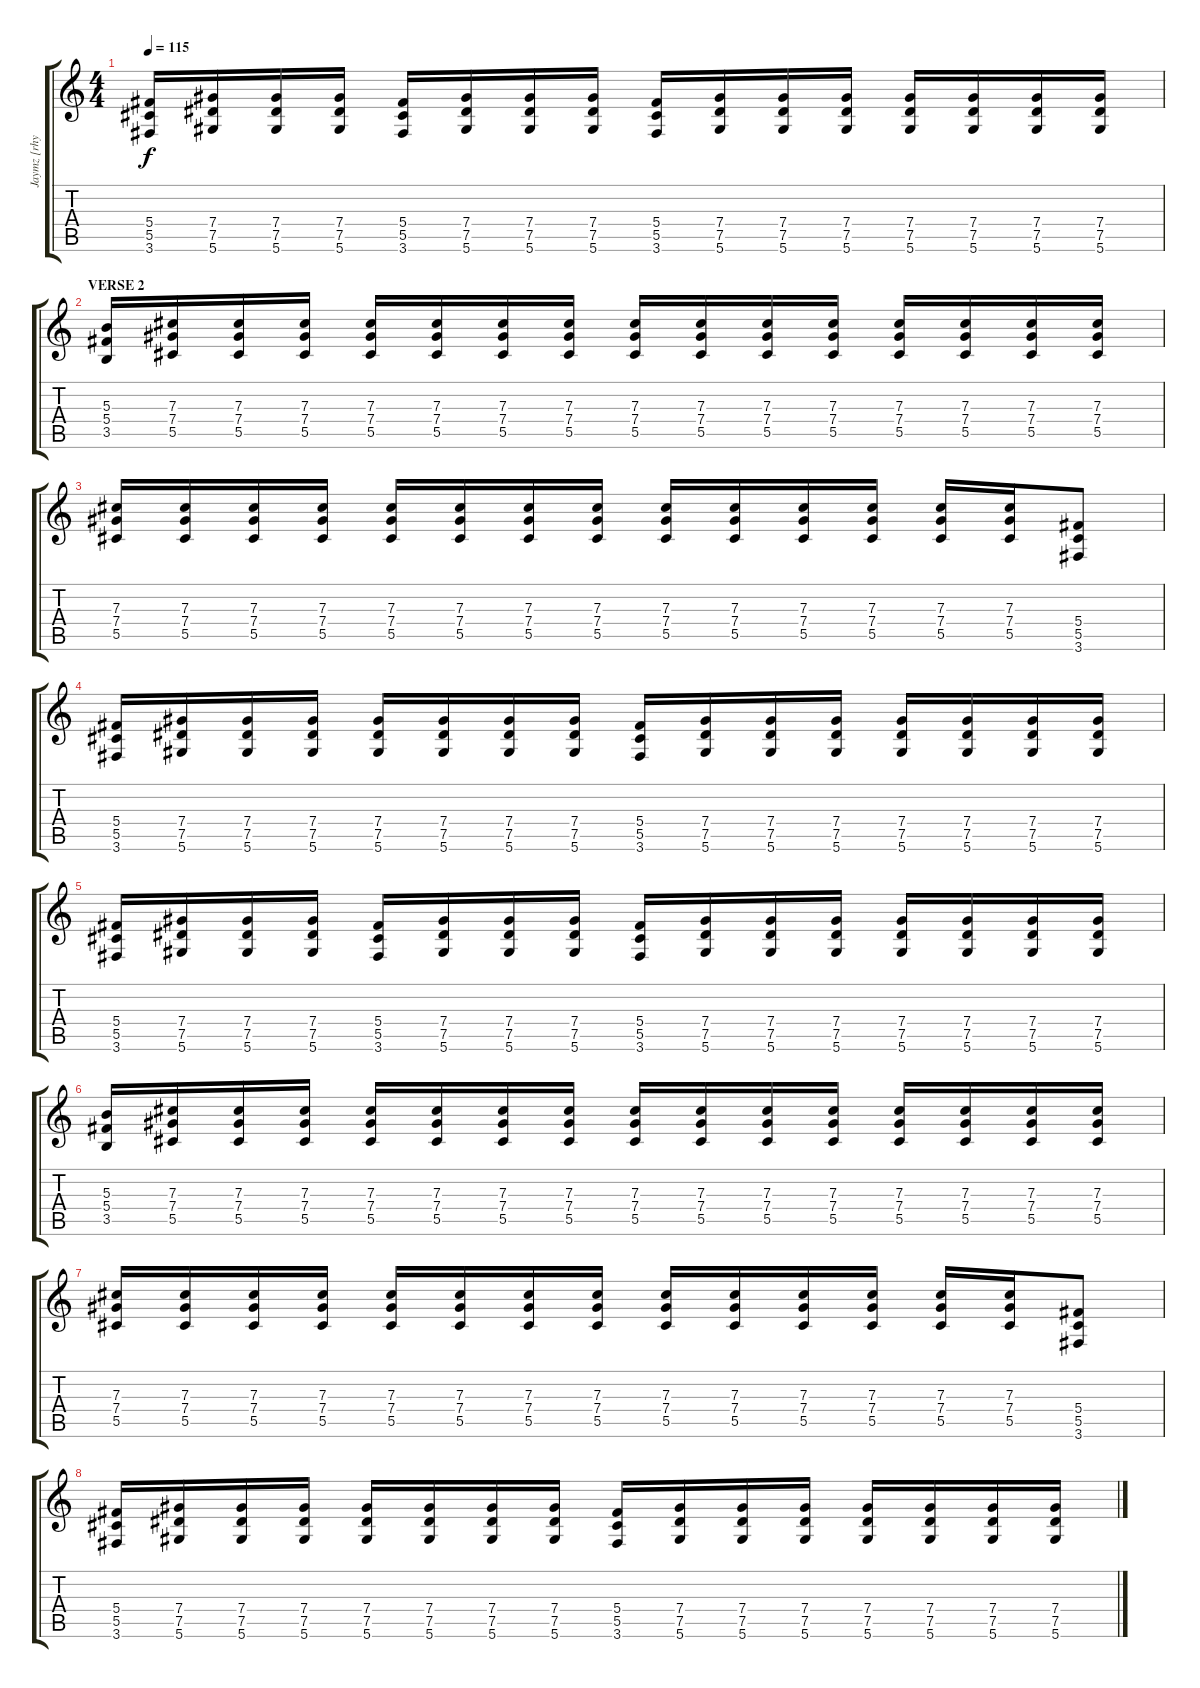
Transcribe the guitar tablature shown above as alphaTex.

\track ("Jaymz [rhythm guitar]" "Jaymz [rhy") {instrument distortionguitar}
\staff {score tabs}
\tuning (Eb4 Bb3 Gb3 Db3 Ab2 Eb2) {hide}
\ts (4 4)
\tempo 115
\clef g2
\ks c
(5.4 5.5 3.6).16{dy f} (7.4 7.5 5.6).16 (7.4 7.5 5.6).16 (7.4 7.5 5.6).16 (5.4 5.5 3.6).16 (7.4 7.5 5.6).16 (7.4 7.5 5.6).16 (7.4 7.5 5.6).16 (5.4 5.5 3.6).16 (7.4 7.5 5.6).16 (7.4 7.5 5.6).16 (7.4 7.5 5.6).16 (7.4 7.5 5.6).16 (7.4 7.5 5.6).16 (7.4 7.5 5.6).16 (7.4 7.5 5.6).16 |
\section ("" "VERSE 2")
(5.3 5.4 3.5).16 (7.3 7.4 5.5).16 (7.3 7.4 5.5).16 (7.3 7.4 5.5).16 (7.3 7.4 5.5).16 (7.3 7.4 5.5).16 (7.3 7.4 5.5).16 (7.3 7.4 5.5).16 (7.3 7.4 5.5).16 (7.3 7.4 5.5).16 (7.3 7.4 5.5).16 (7.3 7.4 5.5).16 (7.3 7.4 5.5).16 (7.3 7.4 5.5).16 (7.3 7.4 5.5).16 (7.3 7.4 5.5).16 |
(7.3 7.4 5.5).16 (7.3 7.4 5.5).16 (7.3 7.4 5.5).16 (7.3 7.4 5.5).16 (7.3 7.4 5.5).16 (7.3 7.4 5.5).16 (7.3 7.4 5.5).16 (7.3 7.4 5.5).16 (7.3 7.4 5.5).16 (7.3 7.4 5.5).16 (7.3 7.4 5.5).16 (7.3 7.4 5.5).16 (7.3 7.4 5.5).16 (7.3 7.4 5.5).16 (5.4 5.5 3.6).8 |
(5.4 5.5 3.6).16 (7.4 7.5 5.6).16 (7.4 7.5 5.6).16 (7.4 7.5 5.6).16 (7.4 7.5 5.6).16 (7.4 7.5 5.6).16 (7.4 7.5 5.6).16 (7.4 7.5 5.6).16 (5.4 5.5 3.6).16 (7.4 7.5 5.6).16 (7.4 7.5 5.6).16 (7.4 7.5 5.6).16 (7.4 7.5 5.6).16 (7.4 7.5 5.6).16 (7.4 7.5 5.6).16 (7.4 7.5 5.6).16 |
(5.4 5.5 3.6).16 (7.4 7.5 5.6).16 (7.4 7.5 5.6).16 (7.4 7.5 5.6).16 (5.4 5.5 3.6).16 (7.4 7.5 5.6).16 (7.4 7.5 5.6).16 (7.4 7.5 5.6).16 (5.4 5.5 3.6).16 (7.4 7.5 5.6).16 (7.4 7.5 5.6).16 (7.4 7.5 5.6).16 (7.4 7.5 5.6).16 (7.4 7.5 5.6).16 (7.4 7.5 5.6).16 (7.4 7.5 5.6).16 |
(5.3 5.4 3.5).16 (7.3 7.4 5.5).16 (7.3 7.4 5.5).16 (7.3 7.4 5.5).16 (7.3 7.4 5.5).16 (7.3 7.4 5.5).16 (7.3 7.4 5.5).16 (7.3 7.4 5.5).16 (7.3 7.4 5.5).16 (7.3 7.4 5.5).16 (7.3 7.4 5.5).16 (7.3 7.4 5.5).16 (7.3 7.4 5.5).16 (7.3 7.4 5.5).16 (7.3 7.4 5.5).16 (7.3 7.4 5.5).16 |
(7.3 7.4 5.5).16 (7.3 7.4 5.5).16 (7.3 7.4 5.5).16 (7.3 7.4 5.5).16 (7.3 7.4 5.5).16 (7.3 7.4 5.5).16 (7.3 7.4 5.5).16 (7.3 7.4 5.5).16 (7.3 7.4 5.5).16 (7.3 7.4 5.5).16 (7.3 7.4 5.5).16 (7.3 7.4 5.5).16 (7.3 7.4 5.5).16 (7.3 7.4 5.5).16 (5.4 5.5 3.6).8 |
(5.4 5.5 3.6).16 (7.4 7.5 5.6).16 (7.4 7.5 5.6).16 (7.4 7.5 5.6).16 (7.4 7.5 5.6).16 (7.4 7.5 5.6).16 (7.4 7.5 5.6).16 (7.4 7.5 5.6).16 (5.4 5.5 3.6).16 (7.4 7.5 5.6).16 (7.4 7.5 5.6).16 (7.4 7.5 5.6).16 (7.4 7.5 5.6).16 (7.4 7.5 5.6).16 (7.4 7.5 5.6).16 (7.4 7.5 5.6).16
